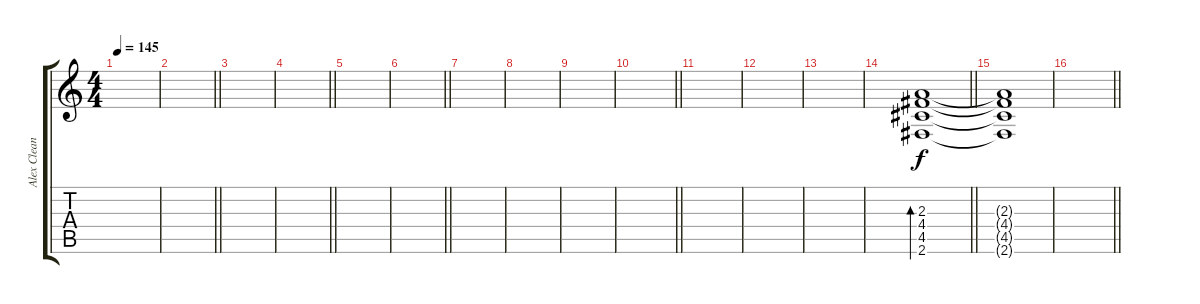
\track ("Alex Clean Solo" "Alex Clean") {instrument acousticguitarsteel}
\staff {score tabs}
\tuning (E4 B3 G3 D3 A2 E2) {hide}
\ts (4 4)
\tempo 145
\clef g2
\ks c
|
\barLineRight lightlight
|
|
\barLineRight lightlight
|
|
\barLineRight lightlight
|
|
|
|
\barLineRight lightlight
|
|
|
|
\barLineRight lightlight
(2.3 4.4 4.5 2.6).1{bd 120} |
(2.3{t} 4.4{t} 4.5{t} 2.6{t}).1 |
\barLineRight lightlight
